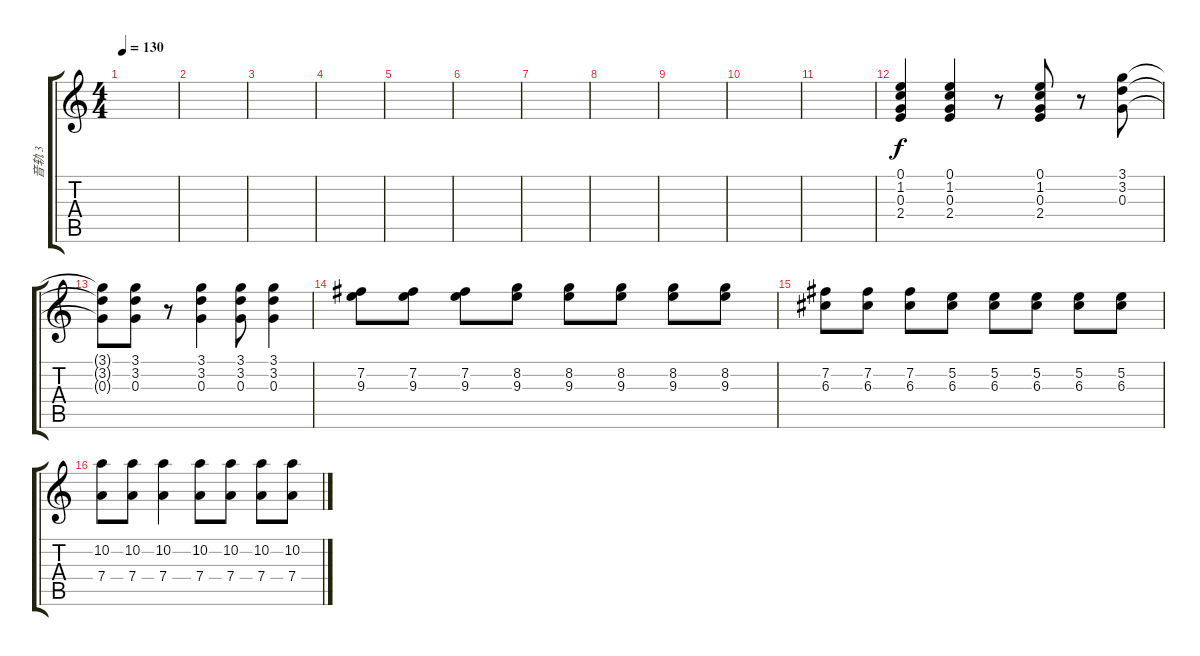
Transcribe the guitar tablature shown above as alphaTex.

\track ("音轨 3" "音轨 3") {instrument overdrivenguitar}
\staff {score tabs}
\tuning (E4 B3 G3 D3 A2 E2) {hide}
\ts (4 4)
\tempo 130
\clef g2
\ks c
|
|
|
|
|
|
|
|
|
|
|
(0.1 1.2 0.3 2.4).4 (0.1 1.2 0.3 2.4).4 r.8 (0.1 1.2 0.3 2.4).8 r.8 (3.1 3.2 0.3).8 |
(3.1{t} 3.2{t} 0.3{t}).8 (3.1 3.2 0.3).8 r.8 (3.1 3.2 0.3).4 (3.1 3.2 0.3).8 (3.1 3.2 0.3).4 |
(7.2 9.3).8 (7.2 9.3).8 (7.2 9.3).8 (8.2 9.3).8 (8.2 9.3).8 (8.2 9.3).8 (8.2 9.3).8 (8.2 9.3).8 |
(7.2 6.3).8 (7.2 6.3).8 (7.2 6.3).8 (5.2 6.3).8 (5.2 6.3).8 (5.2 6.3).8 (5.2 6.3).8 (5.2 6.3).8 |
(10.2 7.4).8 (10.2 7.4).8 (10.2 7.4).4 (10.2 7.4).8 (10.2 7.4).8 (10.2 7.4).8 (10.2 7.4).8
